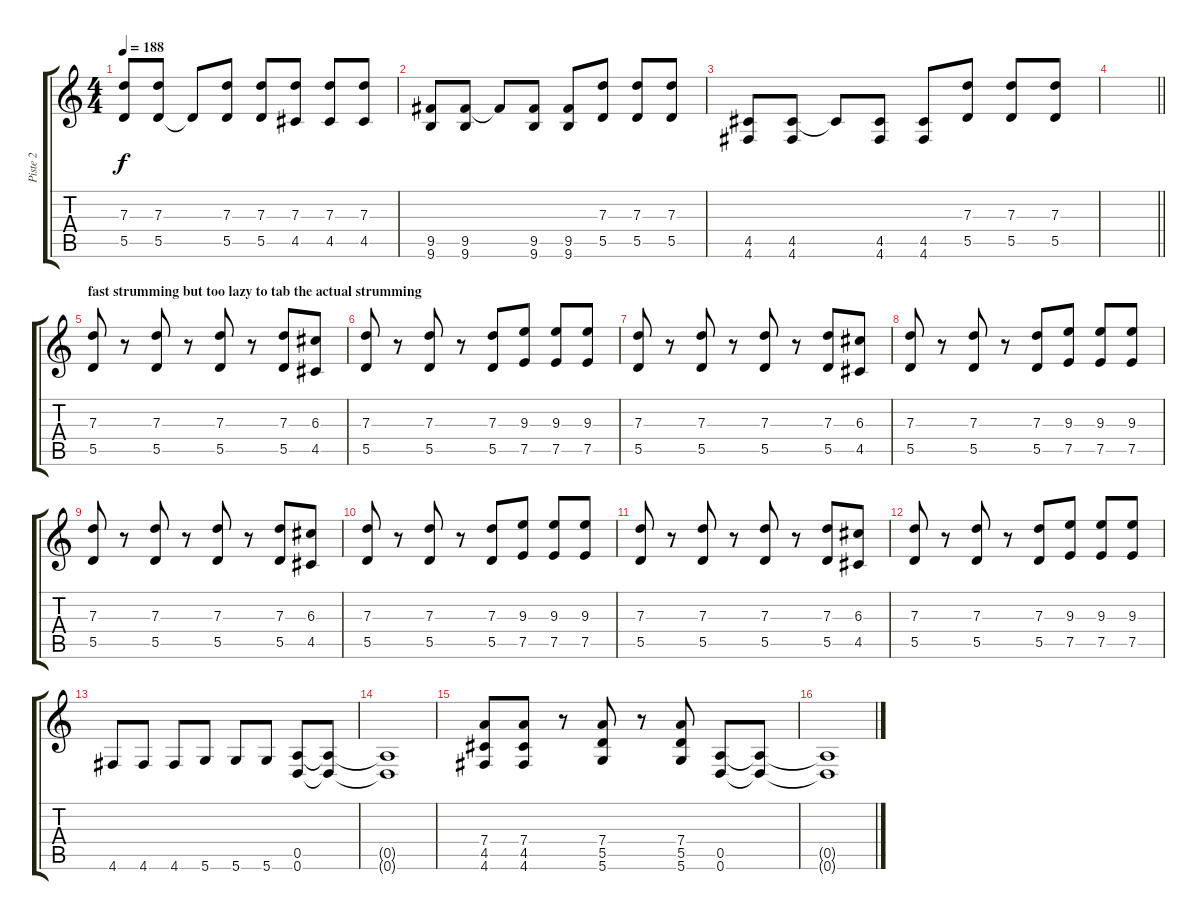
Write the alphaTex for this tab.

\track ("Piste 2" "Piste 2") {instrument overdrivenguitar}
\staff {score tabs}
\tuning (E4 B3 G3 D3 A2 D2) {hide}
\ts (4 4)
\tempo 188
\clef g2
\ks c
(7.3 5.5).8{dy f} (7.3 5.5).8 5.5{t}.8 (7.3 5.5).8 (7.3 5.5).8 (7.3 4.5).8 (7.3 4.5).8 (7.3 4.5).8 |
(9.5 9.6).8 (9.5 9.6).8 9.5{t}.8 (9.5 9.6).8 (9.5 9.6).8 (7.3 5.5).8 (7.3 5.5).8 (7.3 5.5).8 |
(4.5 4.6).8 (4.5 4.6).8 4.5{t}.8 (4.5 4.6).8 (4.5 4.6).8 (7.3 5.5).8 (7.3 5.5).8 (7.3 5.5).8 |
\barLineRight lightlight
|
\section ("" "fast strumming but too lazy to tab the actual strumming ")
(7.3 5.5).8 r.8 (7.3 5.5).8 r.8 (7.3 5.5).8 r.8 (7.3 5.5).8 (6.3 4.5).8 |
(7.3 5.5).8 r.8 (7.3 5.5).8 r.8 (7.3 5.5).8 (9.3 7.5).8 (9.3 7.5).8 (9.3 7.5).8 |
(7.3 5.5).8 r.8 (7.3 5.5).8 r.8 (7.3 5.5).8 r.8 (7.3 5.5).8 (6.3 4.5).8 |
(7.3 5.5).8 r.8 (7.3 5.5).8 r.8 (7.3 5.5).8 (9.3 7.5).8 (9.3 7.5).8 (9.3 7.5).8 |
(7.3 5.5).8 r.8 (7.3 5.5).8 r.8 (7.3 5.5).8 r.8 (7.3 5.5).8 (6.3 4.5).8 |
(7.3 5.5).8 r.8 (7.3 5.5).8 r.8 (7.3 5.5).8 (9.3 7.5).8 (9.3 7.5).8 (9.3 7.5).8 |
(7.3 5.5).8 r.8 (7.3 5.5).8 r.8 (7.3 5.5).8 r.8 (7.3 5.5).8 (6.3 4.5).8 |
(7.3 5.5).8 r.8 (7.3 5.5).8 r.8 (7.3 5.5).8 (9.3 7.5).8 (9.3 7.5).8 (9.3 7.5).8 |
4.6.8 4.6.8 4.6.8 5.6.8 5.6.8 5.6.8 (0.5 0.6).8 (0.5{t} 0.6{t}).8 |
(0.5{t} 0.6{t}).1 |
(7.4 4.5 4.6).8 (7.4 4.5 4.6).8 r.8 (7.4 5.5 5.6).8 r.8 (7.4 5.5 5.6).8 (0.5 0.6).8 (0.5{t} 0.6{t}).8 |
(0.5{t} 0.6{t}).1
